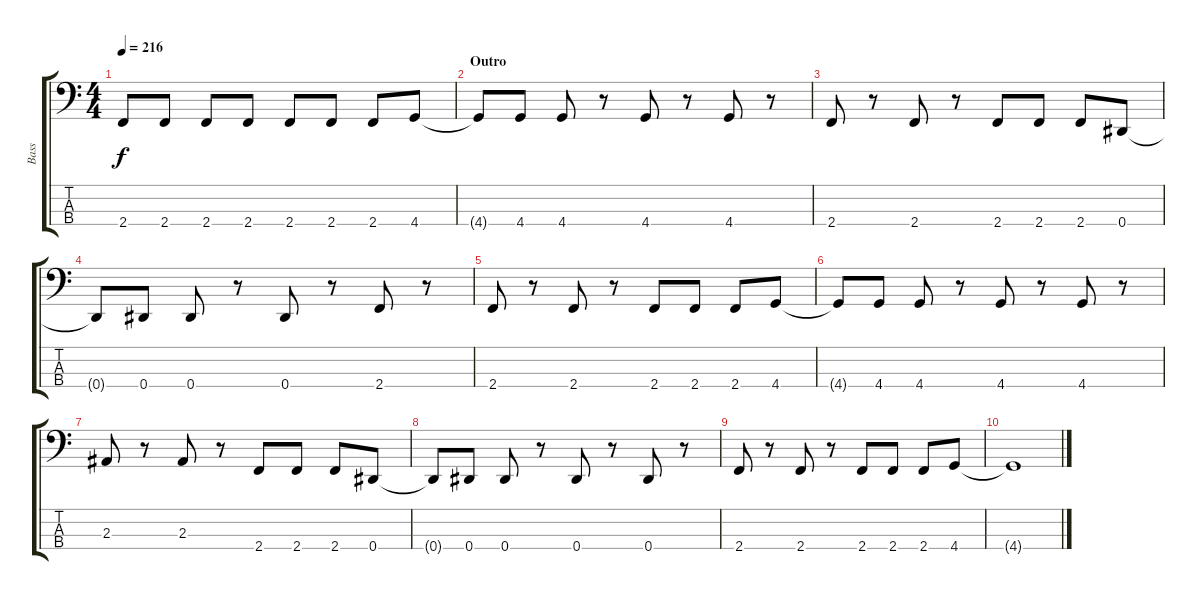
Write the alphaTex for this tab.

\track ("Bass" "Bass") {instrument electricbasspick}
\staff {score tabs}
\tuning (Gb2 Db2 Ab1 Eb1) {hide}
\ts (4 4)
\tempo 216
\clef f4
\ks c
2.4{t}.8{dy f} 2.4.8 2.4.8 2.4.8 2.4.8 2.4.8 2.4.8 4.4.8 |
\section ("" "Outro")
4.4{t}.8 4.4.8 4.4.8 r.8 4.4.8 r.8 4.4.8 r.8 |
2.4.8 r.8 2.4.8 r.8 2.4.8 2.4.8 2.4.8 0.4.8 |
0.4{t}.8 0.4.8 0.4.8 r.8 0.4.8 r.8 2.4.8 r.8 |
2.4.8 r.8 2.4.8 r.8 2.4.8 2.4.8 2.4.8 4.4.8 |
4.4{t}.8 4.4.8 4.4.8 r.8 4.4.8 r.8 4.4.8 r.8 |
2.3.8 r.8 2.3.8 r.8 2.4.8 2.4.8 2.4.8 0.4.8 |
0.4{t}.8 0.4.8 0.4.8 r.8 0.4.8 r.8 0.4.8 r.8 |
2.4.8 r.8 2.4.8 r.8 2.4.8 2.4.8 2.4.8 4.4.8 |
4.4{t}.1
